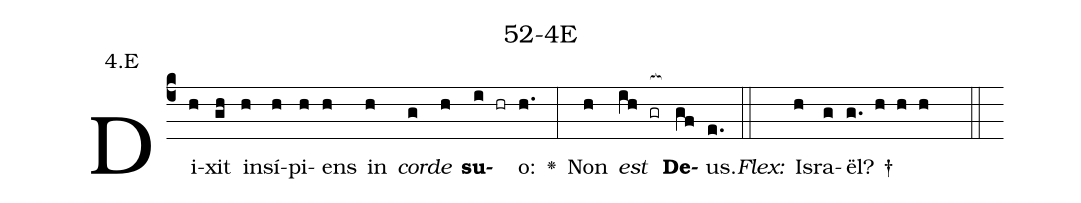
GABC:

name: 52-4E;
annotation: 4.E;
%%
(c4)Di(h)xit(gh) in(h)sí(h)pi(h)ens(h) in(h) <i>cor</i>(g)<i>de</i>(h) <b>su</b>(i hr)o:(h.) <v>\greheightstar</v>(:) Non(h) <i>est</i>(ih gr[ocb:1{]) <b>De</b>(gf[ocb:0}])us.(e.) (::)
<i>Flex:</i>()  Is(h)ra(g)ël? †(g. h h h  ::)

%E(h) u(g) o(h) u(ih) a(gf) e.(e.) (::)
